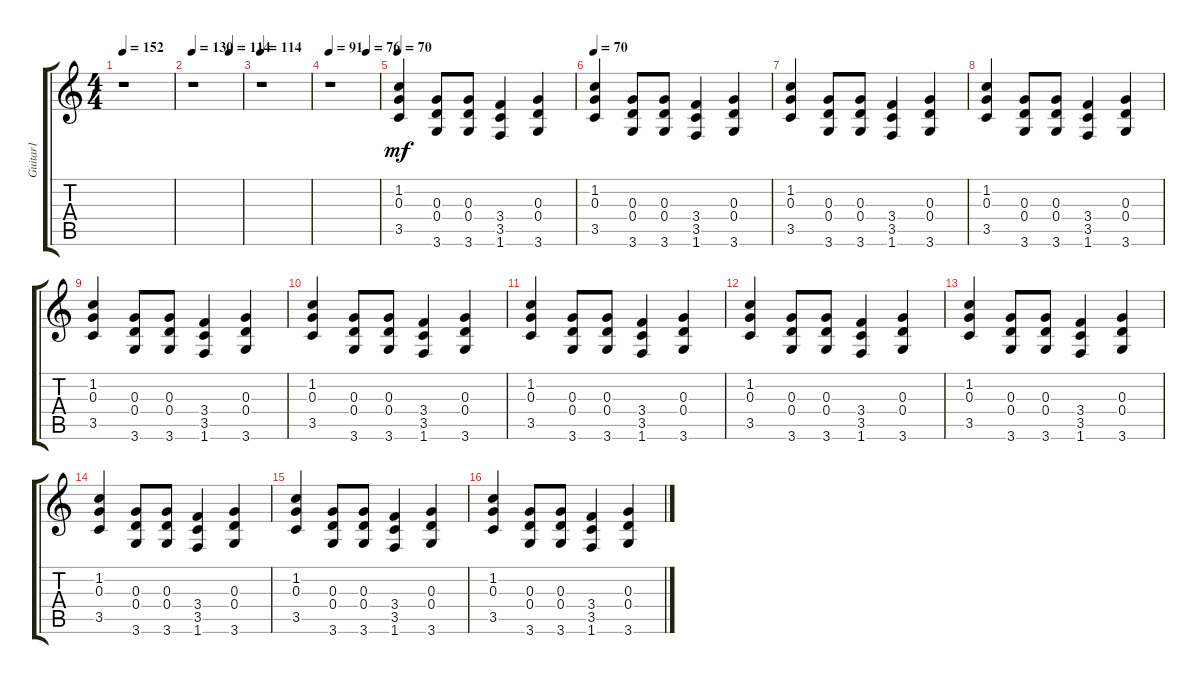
\track ("Guitar1" "Guitar1") {instrument acousticguitarsteel}
\staff {score tabs}
\tuning (E4 B3 G3 D3 A2 E2) {hide}
\ts (4 4)
\tempo 152
\clef g2
\ks c
r.1{dy mf} |
\tempo 130
\tempo (114 0.75)
r.1 |
\tempo 114
r.1 |
\tempo 91
\tempo (76 0.75)
r.1 |
\tempo 70
(1.2 0.3 3.5).4 (0.3 0.4 3.6).8 (0.3 0.4 3.6).8 (3.4 3.5 1.6).4 (0.3 0.4 3.6).4 |
\tempo 70
(1.2 0.3 3.5).4 (0.3 0.4 3.6).8 (0.3 0.4 3.6).8 (3.4 3.5 1.6).4 (0.3 0.4 3.6).4 |
(1.2 0.3 3.5).4 (0.3 0.4 3.6).8 (0.3 0.4 3.6).8 (3.4 3.5 1.6).4 (0.3 0.4 3.6).4 |
(1.2 0.3 3.5).4 (0.3 0.4 3.6).8 (0.3 0.4 3.6).8 (3.4 3.5 1.6).4 (0.3 0.4 3.6).4 |
(1.2 0.3 3.5).4 (0.3 0.4 3.6).8 (0.3 0.4 3.6).8 (3.4 3.5 1.6).4 (0.3 0.4 3.6).4 |
(1.2 0.3 3.5).4 (0.3 0.4 3.6).8 (0.3 0.4 3.6).8 (3.4 3.5 1.6).4 (0.3 0.4 3.6).4 |
(1.2 0.3 3.5).4 (0.3 0.4 3.6).8 (0.3 0.4 3.6).8 (3.4 3.5 1.6).4 (0.3 0.4 3.6).4 |
(1.2 0.3 3.5).4 (0.3 0.4 3.6).8 (0.3 0.4 3.6).8 (3.4 3.5 1.6).4 (0.3 0.4 3.6).4 |
(1.2 0.3 3.5).4 (0.3 0.4 3.6).8 (0.3 0.4 3.6).8 (3.4 3.5 1.6).4 (0.3 0.4 3.6).4 |
(1.2 0.3 3.5).4 (0.3 0.4 3.6).8 (0.3 0.4 3.6).8 (3.4 3.5 1.6).4 (0.3 0.4 3.6).4 |
(1.2 0.3 3.5).4 (0.3 0.4 3.6).8 (0.3 0.4 3.6).8 (3.4 3.5 1.6).4 (0.3 0.4 3.6).4 |
(1.2 0.3 3.5).4 (0.3 0.4 3.6).8 (0.3 0.4 3.6).8 (3.4 3.5 1.6).4 (0.3 0.4 3.6).4
